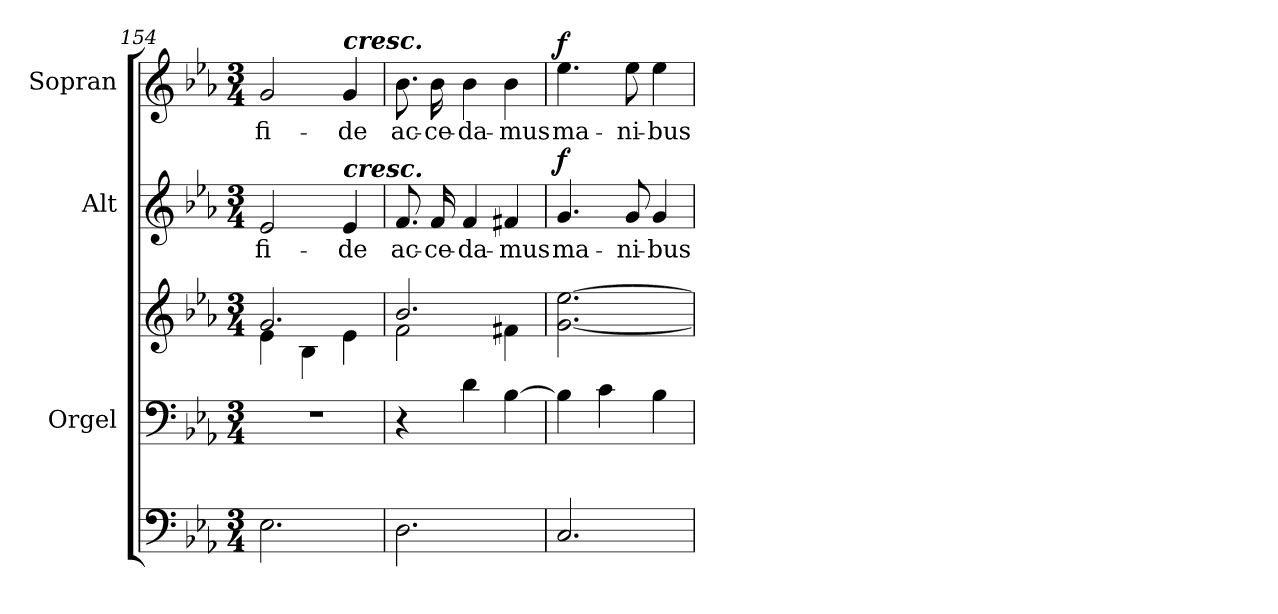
**kern	**kern	**kern	**kern	**text	**dynam	**kern	**text	**dynam
*part4	*part3	*part3	*part2	*part2	*part2	*part1	*part1	*part1
*staff5	*staff4	*staff3	*staff2	*staff2	*staff2	*staff1	*staff1	*staff1
*	*I"Orgel	*	*I"Alt	*	*	*I"Sopran	*	*
*	*I'Org.	*	*I'A.	*	*	*I'S.	*	*
!!LO:LB:g=z
*clefF4	*clefF4	*clefG2	*clefG2	*	*	*clefG2	*	*
*k[b-e-a-]	*k[b-e-a-]	*k[b-e-a-]	*k[b-e-a-]	*	*	*k[b-e-a-]	*	*
*E-:	*E-:	*E-:	*E-:	*	*	*E-:	*	*
*M3/4	*M3/4	*M3/4	*M3/4	*	*	*M3/4	*	*
=154	=154	=154	=154	=154	=154	=154	=154	=154
*	*	*^	*	*	*	*	*	*
!	!	!	!	!	!LO:LY:b	!	!	!LO:LY:b	!
2.E-\	2.r	2.g/	4e-\	2e-/	fi-	.	2g/	fi-	.
.	.	.	4B-\	.	.	.	.	.	.
!	!	!	!	!	!	!	!LO:TX:a:Bi:t=cresc.	!	!
!	!	!	!	!LO:TX:a:Bi:t=cresc.	!	!	!	!	!
!	!	!	!	!	!LO:LY:b	!	!	!LO:LY:b	!
.	.	.	4e-\	4e-/	-de	.	4g/	-de	.
=155	=155	=155	=155	=155	=155	=155	=155	=155	=155
!	!	!	!	!	!LO:LY:b	!	!	!LO:LY:b	!
2.D\	4r	2.b-/	2f\	8.f/	ac-	.	8.b-\	ac-	.
!	!	!	!	!	!LO:LY:b	!	!	!LO:LY:b	!
.	.	.	.	16f/	-ce-	.	16b-\	-ce-	.
!	!	!	!	!	!LO:LY:b	!	!	!LO:LY:b	!
.	4d\	.	.	4f/	-da-	.	4b-\	-da-	.
!	!	!	!	!	!LO:LY:b	!	!	!LO:LY:b	!
.	[4B-\	.	4f#X\	4f#X/	-mus	.	4b-\	-mus	.
=156	=156	=156	=156	=156	=156	=156	=156	=156	=156
!	!	!	!	!	!LO:LY:b	!LO:DY:a	!	!LO:LY:b	!LO:DY:a
*	*	*v	*v	*	*	*	*	*	*
2.C/	4B-\]	[2.g\ [2.ee-\	4.g/	ma-	f	4.ee-\	ma-	f
.	4c\	.	.	.	.	.	.	.
!	!	!	!	!LO:LY:b	!	!	!LO:LY:b	!
.	.	.	8g/	-ni-	.	8ee-\	-ni-	.
!	!	!	!	!LO:LY:b	!	!	!LO:LY:b	!
.	4B-\	.	4g/	-bus	.	4ee-\	-bus	.
=	=	=	=	=	=	=	=	=
*-	*-	*-	*-	*-	*-	*-	*-	*-
